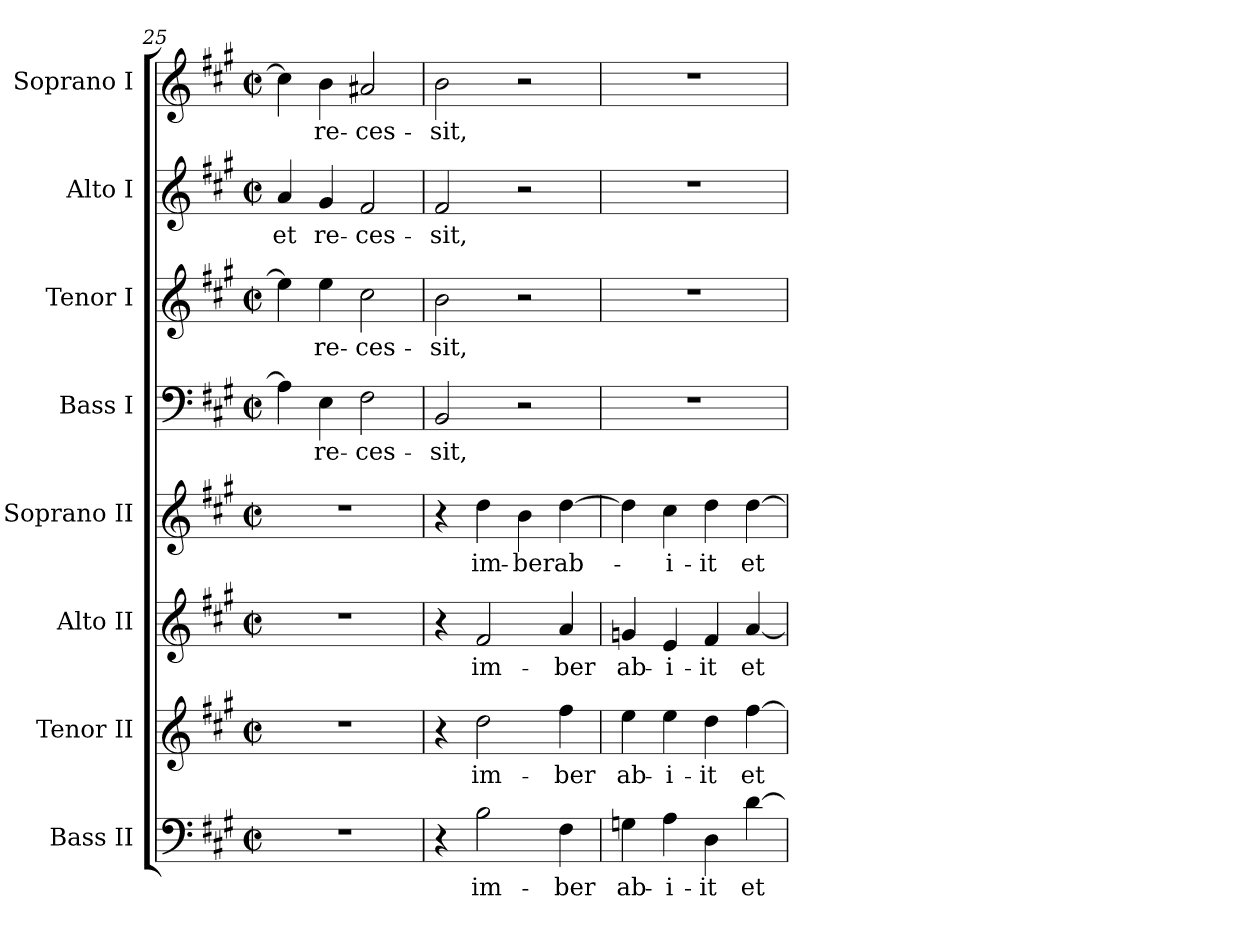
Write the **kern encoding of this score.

**kern	**text	**kern	**text	**kern	**text	**kern	**text	**kern	**text	**kern	**text	**kern	**text	**kern	**text
*part8	*part8	*part7	*part7	*part6	*part6	*part5	*part5	*part4	*part4	*part3	*part3	*part2	*part2	*part1	*part1
*staff8	*staff8	*staff7	*staff7	*staff6	*staff6	*staff5	*staff5	*staff4	*staff4	*staff3	*staff3	*staff2	*staff2	*staff1	*staff1
*I"Bass II	*	*I"Tenor II	*	*I"Alto II	*	*I"Soprano II	*	*I"Bass I	*	*I"Tenor I	*	*I"Alto I	*	*I"Soprano I	*
*I'B. II	*	*I'T. II	*	*I'A. II	*	*	*	*I'B. I	*	*I'T. I	*	*I'A. I	*	*	*
*clefF4	*	*clefG2	*	*clefG2	*	*clefG2	*	*clefF4	*	*clefG2	*	*clefG2	*	*clefG2	*
*	*	*ITrd7c12	*	*	*	*	*	*	*	*ITrd7c12	*	*	*	*	*
*k[f#c#g#]	*	*k[f#c#g#]	*	*k[f#c#g#]	*	*k[f#c#g#]	*	*k[f#c#g#]	*	*k[f#c#g#]	*	*k[f#c#g#]	*	*k[f#c#g#]	*
*A:	*	*A:	*	*A:	*	*A:	*	*A:	*	*A:	*	*A:	*	*A:	*
*M2/2	*	*M2/2	*	*M2/2	*	*M2/2	*	*M2/2	*	*M2/2	*	*M2/2	*	*M2/2	*
*met(c|)	*	*met(c|)	*	*met(c|)	*	*met(c|)	*	*met(c|)	*	*met(c|)	*	*met(c|)	*	*met(c|)	*
=25	=25	=25	=25	=25	=25	=25	=25	=25	=25	=25	=25	=25	=25	=25	=25
!	!	!	!	!	!	!	!	!	!	!	!	!	!LO:LY:b:color=#000000	!	!
1r	.	1r	.	1r	.	1r	.	4Ai\]	.	4ei\]	.	4ai/	et	4cc#i\]	.
!	!	!	!	!	!	!	!	!	!LO:LY:b:color=#000000	!	!	!	!	!	!
!	!	!	!	!	!	!	!	!	!	!	!LO:LY:b:color=#000000	!	!	!	!
!	!	!	!	!	!	!	!	!	!	!	!	!	!LO:LY:b:color=#000000	!	!
!	!	!	!	!	!	!	!	!	!	!	!	!	!	!	!LO:LY:b:color=#000000
.	.	.	.	.	.	.	.	4Ei\	re-	4ei\	re-	4g#i/	re-	4bi\	re-
!	!	!	!	!	!	!	!	!	!LO:LY:b:color=#000000	!	!	!	!	!	!
!	!	!	!	!	!	!	!	!	!	!	!LO:LY:b:color=#000000	!	!	!	!
!	!	!	!	!	!	!	!	!	!	!	!	!	!LO:LY:b:color=#000000	!	!
!	!	!	!	!	!	!	!	!	!	!	!	!	!	!	!LO:LY:b:color=#000000
.	.	.	.	.	.	.	.	2F#i\	-ces-	2c#i\	-ces-	2f#i/	-ces-	2a#Xi/	-ces-
!!LO:LB:g=z
=26	=26	=26	=26	=26	=26	=26	=26	=26	=26	=26	=26	=26	=26	=26	=26
!	!	!	!	!	!	!	!	!	!LO:LY:b:color=#000000	!	!	!	!	!	!
!	!	!	!	!	!	!	!	!	!	!	!LO:LY:b:color=#000000	!	!	!	!
!	!	!	!	!	!	!	!	!	!	!	!	!	!LO:LY:b:color=#000000	!	!
!	!	!	!	!	!	!	!	!	!	!	!	!	!	!	!LO:LY:b:color=#000000
4r	.	4r	.	4r	.	4r	.	2BBi/	-sit,	2Bi\	-sit,	2f#i/	-sit,	2bi\	-sit,
!	!LO:LY:b:color=#000000	!	!	!	!	!	!	!	!	!	!	!	!	!	!
!	!	!	!LO:LY:b:color=#000000	!	!	!	!	!	!	!	!	!	!	!	!
!	!	!	!	!	!LO:LY:b:color=#000000	!	!	!	!	!	!	!	!	!	!
!	!	!	!	!	!	!	!LO:LY:b:color=#000000	!	!	!	!	!	!	!	!
2Bi\	im-	2di\	im-	2f#i/	im-	4ddi\	im-	.	.	.	.	.	.	.	.
!	!	!	!	!	!	!	!LO:LY:b:color=#000000	!	!	!	!	!	!	!	!
.	.	.	.	.	.	4bi\	-ber	2r	.	2r	.	2r	.	2r	.
!	!LO:LY:b:color=#000000	!	!	!	!	!	!	!	!	!	!	!	!	!	!
!	!	!	!LO:LY:b:color=#000000	!	!	!	!	!	!	!	!	!	!	!	!
!	!	!	!	!	!LO:LY:b:color=#000000	!	!	!	!	!	!	!	!	!	!
!	!	!	!	!	!	!	!LO:LY:b:color=#000000	!	!	!	!	!	!	!	!
4F#i\	-ber	4f#i\	-ber	4ai/	-ber	[>4ddi\	ab-	.	.	.	.	.	.	.	.
=27	=27	=27	=27	=27	=27	=27	=27	=27	=27	=27	=27	=27	=27	=27	=27
!	!LO:LY:b:color=#000000	!	!	!	!	!	!	!	!	!	!	!	!	!	!
!	!	!	!LO:LY:b:color=#000000	!	!	!	!	!	!	!	!	!	!	!	!
!	!	!	!	!	!LO:LY:b:color=#000000	!	!	!	!	!	!	!	!	!	!
4Gni\	ab-	4ei\	ab-	4gni/	ab-	4ddi\]	.	1r	.	1r	.	1r	.	1r	.
!	!LO:LY:b:color=#000000	!	!	!	!	!	!	!	!	!	!	!	!	!	!
!	!	!	!LO:LY:b:color=#000000	!	!	!	!	!	!	!	!	!	!	!	!
!	!	!	!	!	!LO:LY:b:color=#000000	!	!	!	!	!	!	!	!	!	!
!	!	!	!	!	!	!	!LO:LY:b:color=#000000	!	!	!	!	!	!	!	!
4Ai\	-i-	4ei\	-i-	4ei/	-i-	4cc#i\	-i-	.	.	.	.	.	.	.	.
!	!LO:LY:b:color=#000000	!	!	!	!	!	!	!	!	!	!	!	!	!	!
!	!	!	!LO:LY:b:color=#000000	!	!	!	!	!	!	!	!	!	!	!	!
!	!	!	!	!	!LO:LY:b:color=#000000	!	!	!	!	!	!	!	!	!	!
!	!	!	!	!	!	!	!LO:LY:b:color=#000000	!	!	!	!	!	!	!	!
4Di\	-it	4di\	-it	4f#i/	-it	4ddi\	-it	.	.	.	.	.	.	.	.
!	!LO:LY:b:color=#000000	!	!	!	!	!	!	!	!	!	!	!	!	!	!
!	!	!	!LO:LY:b:color=#000000	!	!	!	!	!	!	!	!	!	!	!	!
!	!	!	!	!	!LO:LY:b:color=#000000	!	!	!	!	!	!	!	!	!	!
!	!	!	!	!	!	!	!LO:LY:b:color=#000000	!	!	!	!	!	!	!	!
[>4di\	et	[>4f#i\	et	[<4ai/	et	[>4ddi\	et	.	.	.	.	.	.	.	.
=	=	=	=	=	=	=	=	=	=	=	=	=	=	=	=
*-	*-	*-	*-	*-	*-	*-	*-	*-	*-	*-	*-	*-	*-	*-	*-
